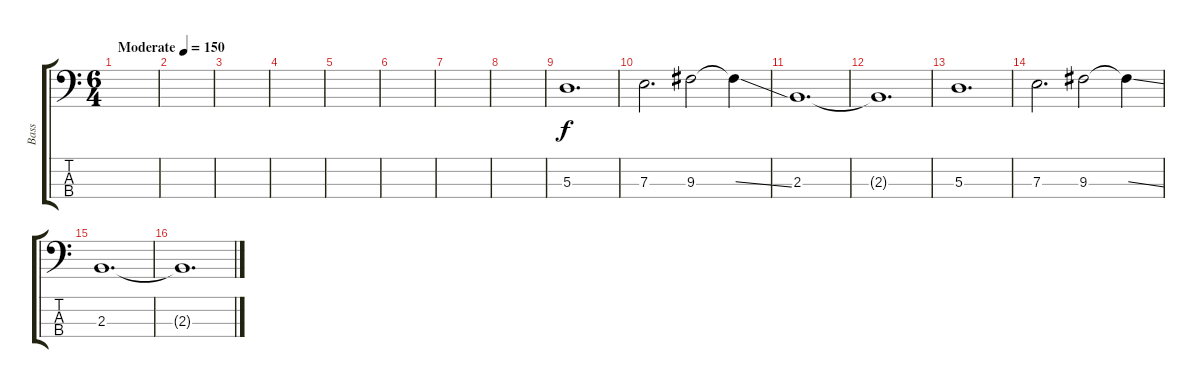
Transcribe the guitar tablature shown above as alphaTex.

\track ("Bass" "Bass") {instrument slapbass2}
\staff {score tabs}
\tuning (G2 D2 A1 D1) {hide}
\ts (6 4)
\tempo (150 "Moderate")
\clef f4
\ks c
|
|
|
|
|
|
|
|
5.3.1{d} |
7.3.2{d} 9.3.2 9.3{ss t}.4 |
2.3.1{d} |
2.3{t}.1{d} |
5.3.1{d} |
7.3.2{d} 9.3.2 9.3{ss t}.4 |
2.3.1{d} |
2.3{t}.1{d}
